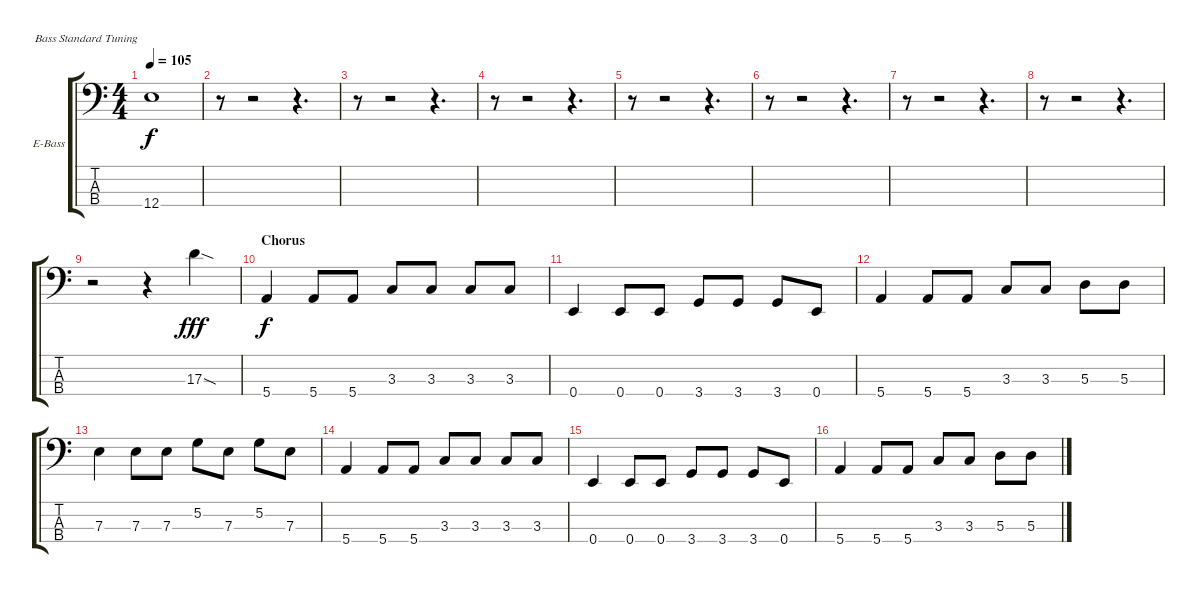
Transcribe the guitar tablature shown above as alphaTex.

\bracketExtendMode groupsimilarinstruments
\firstSystemTrackNameOrientation horizontal
\otherSystemsTrackNameOrientation horizontal
\track ("Bass" "E-Bass") {instrument electricbassfinger}
\staff {score tabs}
\tuning (G2 D2 A1 E1)
\ts (4 4)
\tempo 105
\clef f4
\ks c
12.4{t}.1{dy f} |
r.8 r.2 r.4{d} |
r.8 r.2 r.4{d} |
r.8 r.2 r.4{d} |
r.8 r.2 r.4{d} |
r.8 r.2 r.4{d} |
r.8 r.2 r.4{d} |
r.8 r.2 r.4{d} |
r.2 r.4 17.3{sod}.4{dy fff} |
\section ("" "Chorus")
5.4.4{dy f} 5.4.8 5.4.8 3.3.8 3.3.8 3.3.8 3.3.8 |
0.4.4 0.4.8 0.4.8 3.4.8 3.4.8 3.4.8 0.4.8 |
5.4.4 5.4.8 5.4.8 3.3.8 3.3.8 5.3.8 5.3.8 |
7.3.4 7.3.8 7.3.8 5.2.8 7.3.8 5.2.8 7.3.8 |
5.4.4 5.4.8 5.4.8 3.3.8 3.3.8 3.3.8 3.3.8 |
0.4.4 0.4.8 0.4.8 3.4.8 3.4.8 3.4.8 0.4.8 |
5.4.4 5.4.8 5.4.8 3.3.8 3.3.8 5.3.8 5.3.8
